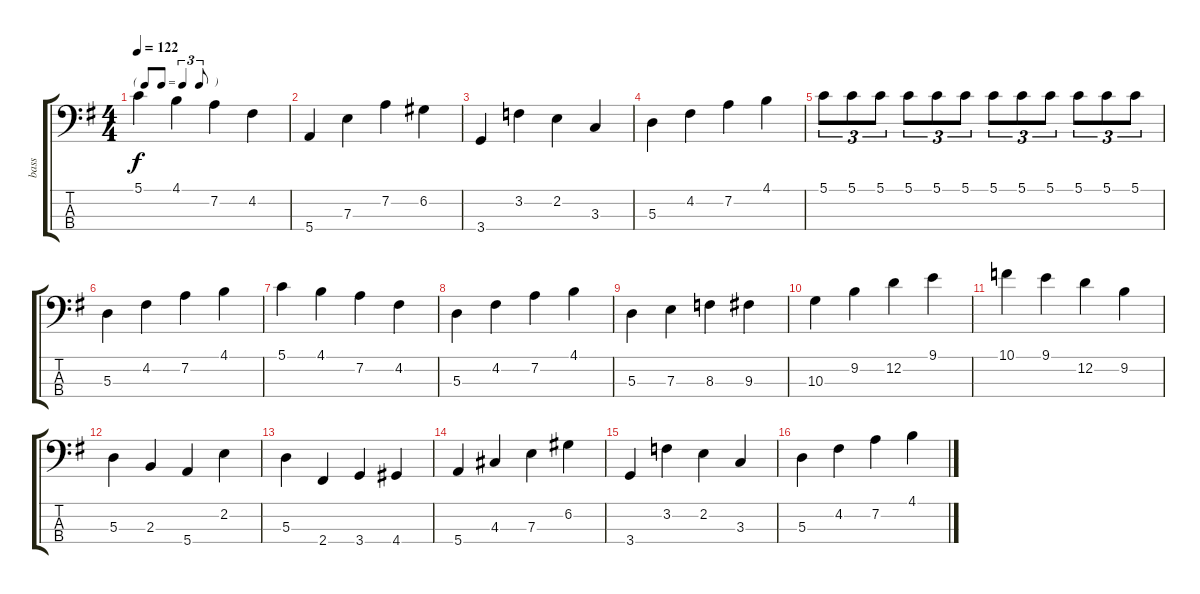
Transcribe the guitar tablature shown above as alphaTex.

\track ("bass" "bass") {instrument electricbassfinger}
\staff {score tabs}
\tuning (G2 D2 A1 E1) {hide}
\ts (4 4)
\tf triplet8th
\tempo 122
\clef f4
\ks g
5.1.4{dy f} 4.1.4 7.2.4 4.2.4 |
5.4.4 7.3.4 7.2.4 6.2.4 |
3.4.4 3.2.4 2.2.4 3.3.4 |
5.3.4 4.2.4 7.2.4 4.1.4 |
5.1.8{tu (3 2)} 5.1.8{tu (3 2)} 5.1.8{tu (3 2)} 5.1.8{tu (3 2)} 5.1.8{tu (3 2)} 5.1.8{tu (3 2)} 5.1.8{tu (3 2)} 5.1.8{tu (3 2)} 5.1.8{tu (3 2)} 5.1.8{tu (3 2)} 5.1.8{tu (3 2)} 5.1.8{tu (3 2)} |
5.3.4 4.2.4 7.2.4 4.1.4 |
5.1.4 4.1.4 7.2.4 4.2.4 |
5.3.4 4.2.4 7.2.4 4.1.4 |
5.3.4 7.3.4 8.3.4 9.3.4 |
10.3.4 9.2.4 12.2.4 9.1.4 |
10.1.4 9.1.4 12.2.4 9.2.4 |
5.3.4 2.3.4 5.4.4 2.2.4 |
5.3.4 2.4.4 3.4.4 4.4.4 |
5.4.4 4.3.4 7.3.4 6.2.4 |
3.4.4 3.2.4 2.2.4 3.3.4 |
5.3.4 4.2.4 7.2.4 4.1.4
